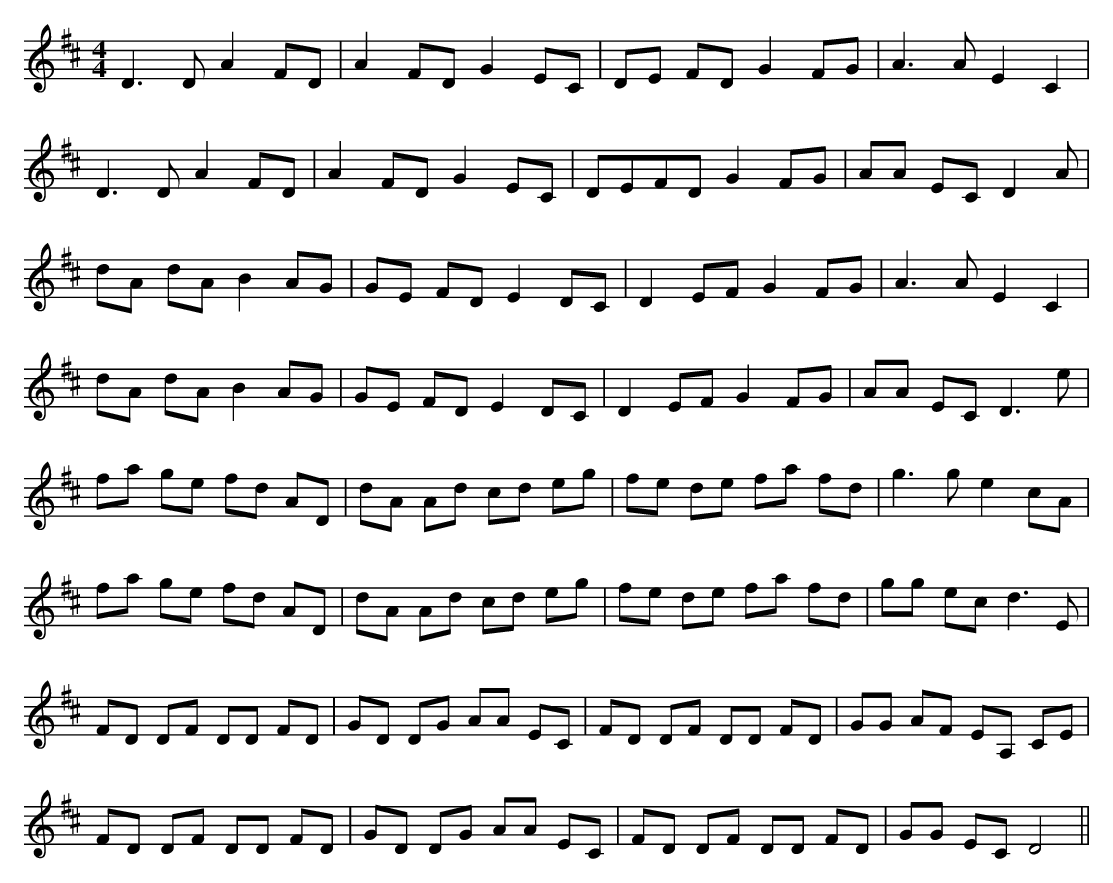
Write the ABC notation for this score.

X:1
M:4/4
K:D
D3 D A2 FD|A2 FD G2 EC|DE FD G2 FG|A3 A E2 C2|
D3 D A2 FD|A2 FD G2 EC|DEFD G2 FG|AA EC D2 A|
dA dA B2 AG|GE FD E2 DC|D2 EF G2 FG|A3 A E2 C2|
dA dA B2 AG|GE FD E2 DC|D2 EF G2 FG|AA EC D3 e|
fa ge fd AD|dA Ad cd eg|fe de fa fd|g3 g e2 cA|
fa ge fd AD|dA Ad cd eg|fe de fa fd|gg ec d3 E|
FD DF DD FD|GD DG AA EC|FD DF DD FD|GG AF EA, CE|
FD DF DD FD|GD DG AA EC|FD DF DD FD|GG EC D4||
